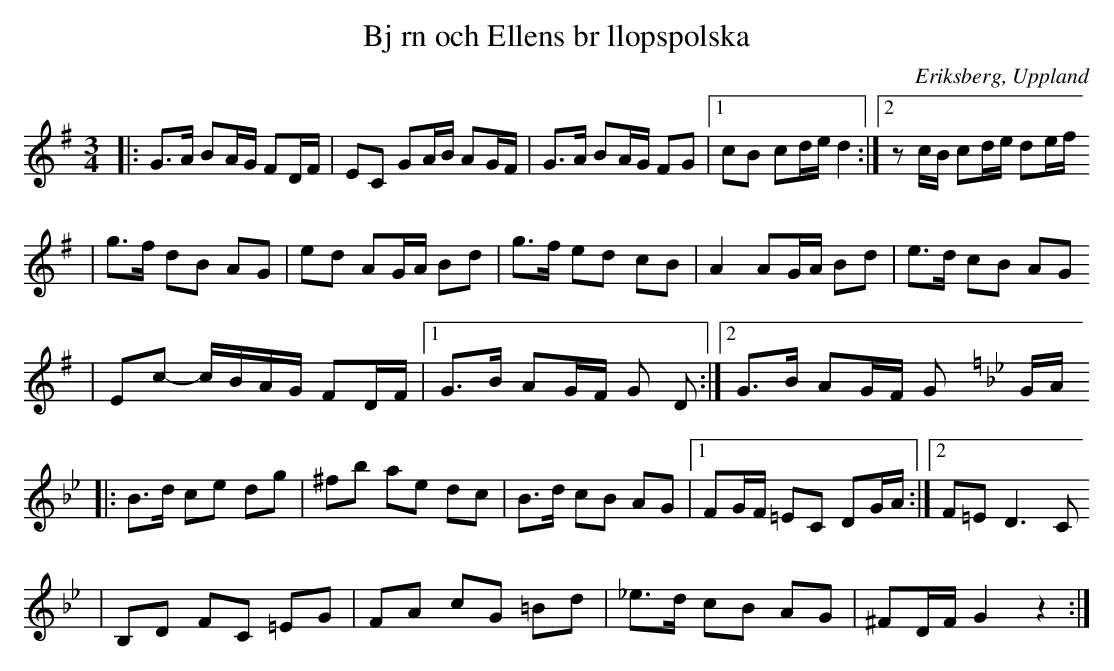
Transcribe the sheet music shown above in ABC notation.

X:1
T:Bj rn och Ellens br llopspolska
O:Eriksberg, Uppland
M:3/4
L:1/8
K:G
|: G>A BA/G/ FD/F/    | EC GA/B/ AG/F/                | G>A BA/G/ FG                          |1 cB cd/e/ d2          :|2 z c/B/ cd/e/ de/f/
| g>f dB AG                 | ed AG/A/ Bd                     | g>f ed cB                                  | A2 AG/A/ Bd           | e>d cB AG
| Ec- c/B/A/G/ FD/F/  |1 G>B AG/F/ G D               :|2 G>B AG/F/ G [K: Gm] G/A/
|: B>d ce dg                | ^fb ae dc                           | B>d cB AG                                |1 FG/F/ =EC DG/A/ :|2 F=E D3 C
| B,D FC =EG               | FA cG =Bd                         | _e>d cB AG                               | ^FD/F/ G2 z2             :|
